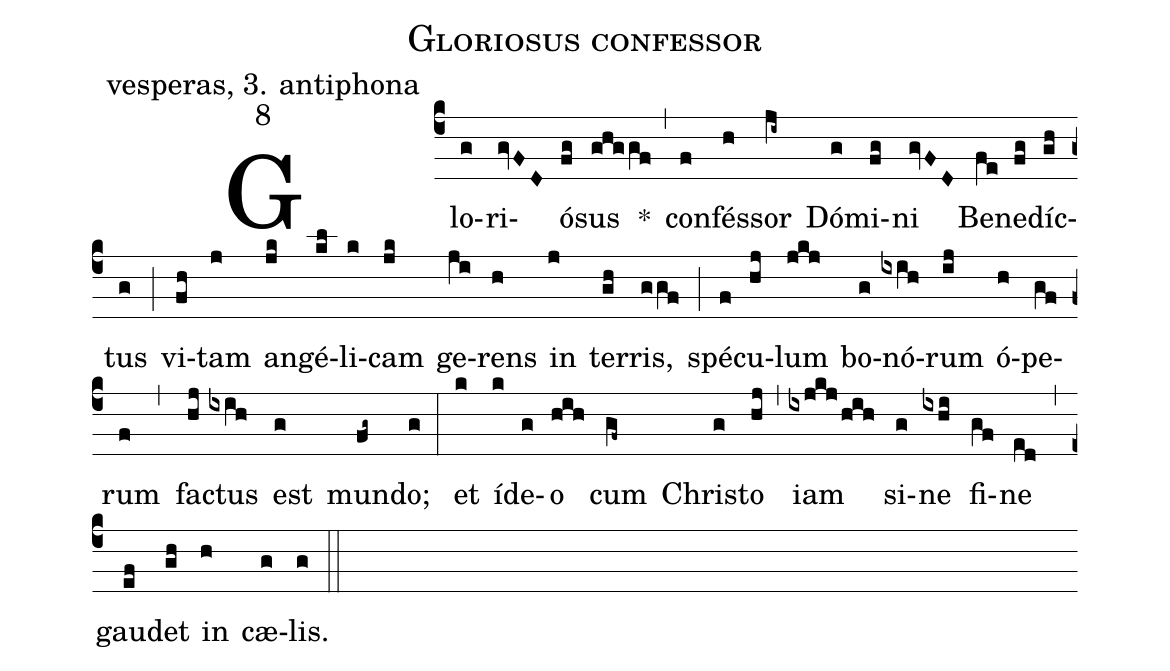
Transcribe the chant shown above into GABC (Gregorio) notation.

name: Gloriosus confessor;
office-part: vesperas, 3. antiphona;
mode: 8;
%%
(c4)
Glo(g)ri(gvFD)ó(fg)sus(ghggf) *(,)
con(f)fés(h)sor(ji~) Dó(g)mi(fg)ni(gvFD) Be(fe)ne(fg)díc(gh)tus(g) (;)
vi(fh)tam(j) an(jk)gé(kl)li(k)cam(jk) ge(ji)rens(h) in(j) ter(gh)ris,(ggf) (;)
spé(f)cu(hj)lum(jkj) bo(g)nó(ixih)rum(ij) ó(h)pe(gf)rum(f) (,)
fac(hj)tus(ixih) est(g) mun(fg~)do;(g) (:)
et(k) í(k)de(g)o(hih) cum(gf~) Chris(g)to(hj) (,)
iam(ixjkjhih) si(g)ne(ixhi) fi(gf)ne(ed) (,)
gau(ef)det(gh) in(h) cæ(g)lis.(g) (::)
